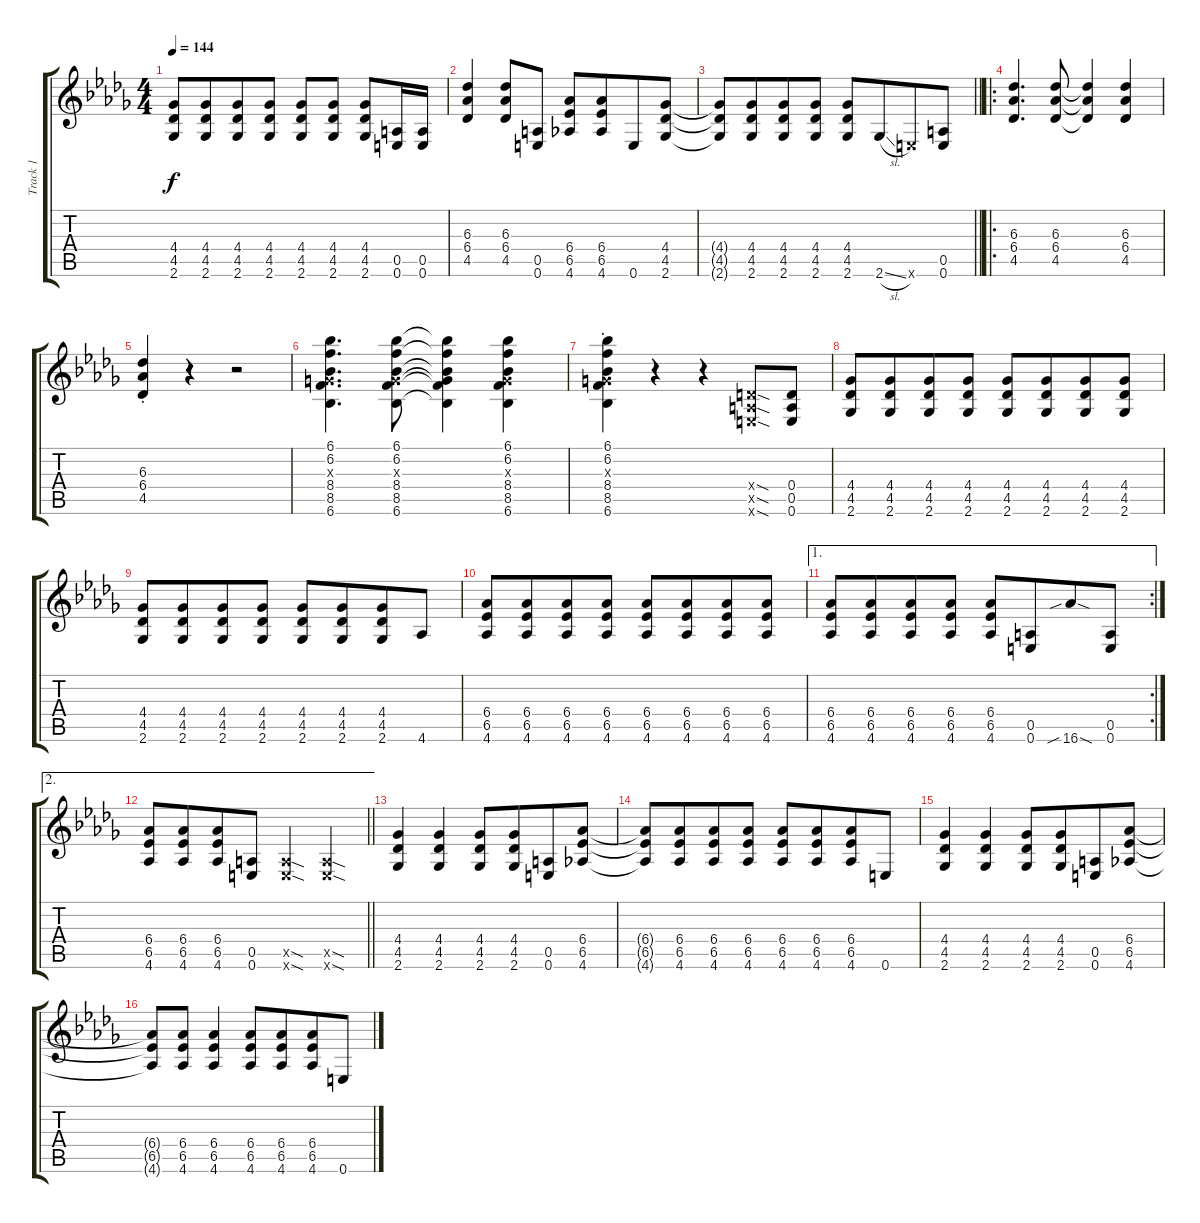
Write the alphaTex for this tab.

\track ("Track 1" "Track 1") {instrument distortionguitar}
\staff {score tabs}
\tuning (E4 B3 G3 D3 A2 E2) {hide}
\ts (4 4)
\tempo 144
\clef g2
\ks db
(4.4{t} 4.5{t} 2.6{t}).8{dy f} (4.4 4.5 2.6).8{beam merge} (4.4 4.5 2.6).8 (4.4 4.5 2.6).8 (4.4 4.5 2.6).8 (4.4 4.5 2.6).8 (4.4 4.5 2.6).8 (0.5 0.6).16 (0.5 0.6).16 |
(6.3 6.4 4.5).4 (6.3 6.4 4.5).8 (0.5 0.6).8 (6.4 6.5 4.6).8 (6.4 6.5 4.6).8{beam merge} 0.6.8 (4.4 4.5 2.6).8 |
\barLineRight lightlight
(4.4{t} 4.5{t} 2.6{t}).8 (4.4 4.5 2.6).8{beam merge} (4.4 4.5 2.6).8 (4.4 4.5 2.6).8 (4.4 4.5 2.6).8 2.6{sl}.8{beam merge} 0.6{x}.8 (0.5 0.6).8 |
\ro
(6.3 6.4 4.5).4{d} (6.3 6.4 4.5).8 (6.3{t} 6.4{t} 4.5{t}).4 (6.3 6.4 4.5).4 |
(6.3{st} 6.4{st} 4.5{st}).4 r.4 r.2 |
(6.1 6.2 0.3{x} 8.4 8.5 6.6).4{d} (6.1 6.2 0.3{x} 8.4 8.5 6.6).8 (6.1{t} 6.2{t} 0.3{t} 8.4{t} 8.5{t} 6.6{t}).4 (6.1 6.2 0.3{x} 8.4 8.5 6.6).4 |
(6.1{st} 6.2{st} 0.3{x} 8.4{st} 8.5{st} 6.6{st}).4 r.4 r.4 (0.4{sod x} 0.5{sod x} 0.6{sod x}).8 (0.4 0.5 0.6).8 |
(4.4 4.5 2.6).8 (4.4 4.5 2.6).8{beam merge} (4.4 4.5 2.6).8 (4.4 4.5 2.6).8 (4.4 4.5 2.6).8 (4.4 4.5 2.6).8{beam merge} (4.4 4.5 2.6).8 (4.4 4.5 2.6).8 |
(4.4 4.5 2.6).8 (4.4 4.5 2.6).8{beam merge} (4.4 4.5 2.6).8 (4.4 4.5 2.6).8 (4.4 4.5 2.6).8 (4.4 4.5 2.6).8{beam merge} (4.4 4.5 2.6).8 4.6.8 |
(6.4 6.5 4.6).8 (6.4 6.5 4.6).8{beam merge} (6.4 6.5 4.6).8 (6.4 6.5 4.6).8 (6.4 6.5 4.6).8 (6.4 6.5 4.6).8{beam merge} (6.4 6.5 4.6).8 (6.4 6.5 4.6).8 |
\ae 1
\rc 2
(6.4 6.5 4.6).8 (6.4 6.5 4.6).8{beam merge} (6.4 6.5 4.6).8 (6.4 6.5 4.6).8 (6.4 6.5 4.6).8 (0.5 0.6).8{beam merge} 16.6{sib sod}.8 (0.5 0.6).8 |
\ae 2
\barLineRight lightlight
(6.4 6.5 4.6).8 (6.4 6.5 4.6).8{beam merge} (6.4 6.5 4.6).8 (0.5 0.6).8 (0.5{sod x} 0.6{sod x}).4 (0.5{sod x} 0.6{sod x}).4 |
(4.4 4.5 2.6).4 (4.4 4.5 2.6).4 (4.4 4.5 2.6).8 (4.4 4.5 2.6).8{beam merge} (0.5 0.6).8 (6.4 6.5 4.6).8 |
(6.4{t} 6.5{t} 4.6{t}).8 (6.4 6.5 4.6).8{beam merge} (6.4 6.5 4.6).8 (6.4 6.5 4.6).8 (6.4 6.5 4.6).8 (6.4 6.5 4.6).8{beam merge} (6.4 6.5 4.6).8 0.6.8 |
(4.4 4.5 2.6).4 (4.4 4.5 2.6).4 (4.4 4.5 2.6).8 (4.4 4.5 2.6).8{beam merge} (0.5 0.6).8 (6.4 6.5 4.6).8 |
(6.4{t} 6.5{t} 4.6{t}).8 (6.4 6.5 4.6).8 (6.4 6.5 4.6).4 (6.4 6.5 4.6).8 (6.4 6.5 4.6).8{beam merge} (6.4 6.5 4.6).8 0.6.8
